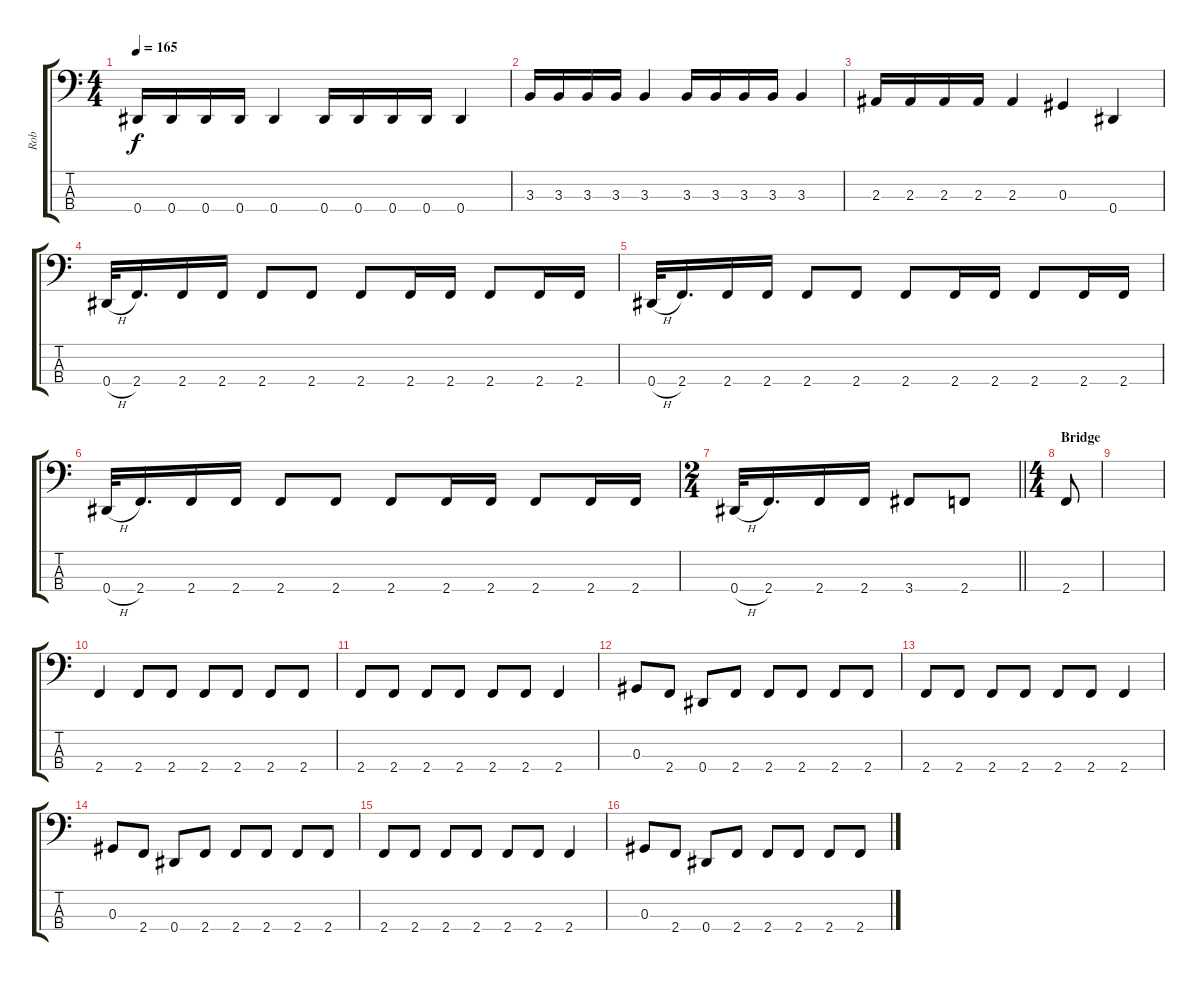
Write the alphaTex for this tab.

\track ("Rob" "Rob") {instrument electricbassfinger}
\staff {score tabs}
\tuning (Gb2 Db2 Ab1 Eb1) {hide}
\ts (4 4)
\tempo 165
\clef f4
\ks c
0.4.16{dy f} 0.4.16 0.4.16 0.4.16 0.4.4 0.4.16 0.4.16 0.4.16 0.4.16 0.4.4 |
3.3.16 3.3.16 3.3.16 3.3.16 3.3.4 3.3.16 3.3.16 3.3.16 3.3.16 3.3.4 |
2.3.16 2.3.16 2.3.16 2.3.16 2.3.4 0.3.4 0.4.4 |
0.4{h}.32 2.4.16{d} 2.4.16 2.4.16 2.4.8 2.4.8 2.4.8 2.4.16 2.4.16 2.4.8 2.4.16 2.4.16 |
0.4{h}.32 2.4.16{d} 2.4.16 2.4.16 2.4.8 2.4.8 2.4.8 2.4.16 2.4.16 2.4.8 2.4.16 2.4.16 |
0.4{h}.32 2.4.16{d} 2.4.16 2.4.16 2.4.8 2.4.8 2.4.8 2.4.16 2.4.16 2.4.8 2.4.16 2.4.16 |
\ts (2 4)
\barLineRight lightlight
0.4{h}.32 2.4.16{d} 2.4.16 2.4.16 3.4.8 2.4.8 |
\ts (4 4)
\section ("" "Bridge")
2.4.8 |
|
2.4.4 2.4.8 2.4.8 2.4.8 2.4.8 2.4.8 2.4.8 |
2.4.8 2.4.8 2.4.8 2.4.8 2.4.8 2.4.8 2.4.4 |
0.3.8 2.4.8 0.4.8 2.4.8 2.4.8 2.4.8 2.4.8 2.4.8 |
2.4.8 2.4.8 2.4.8 2.4.8 2.4.8 2.4.8 2.4.4 |
0.3.8 2.4.8 0.4.8 2.4.8 2.4.8 2.4.8 2.4.8 2.4.8 |
2.4.8 2.4.8 2.4.8 2.4.8 2.4.8 2.4.8 2.4.4 |
0.3.8 2.4.8 0.4.8 2.4.8 2.4.8 2.4.8 2.4.8 2.4.8
